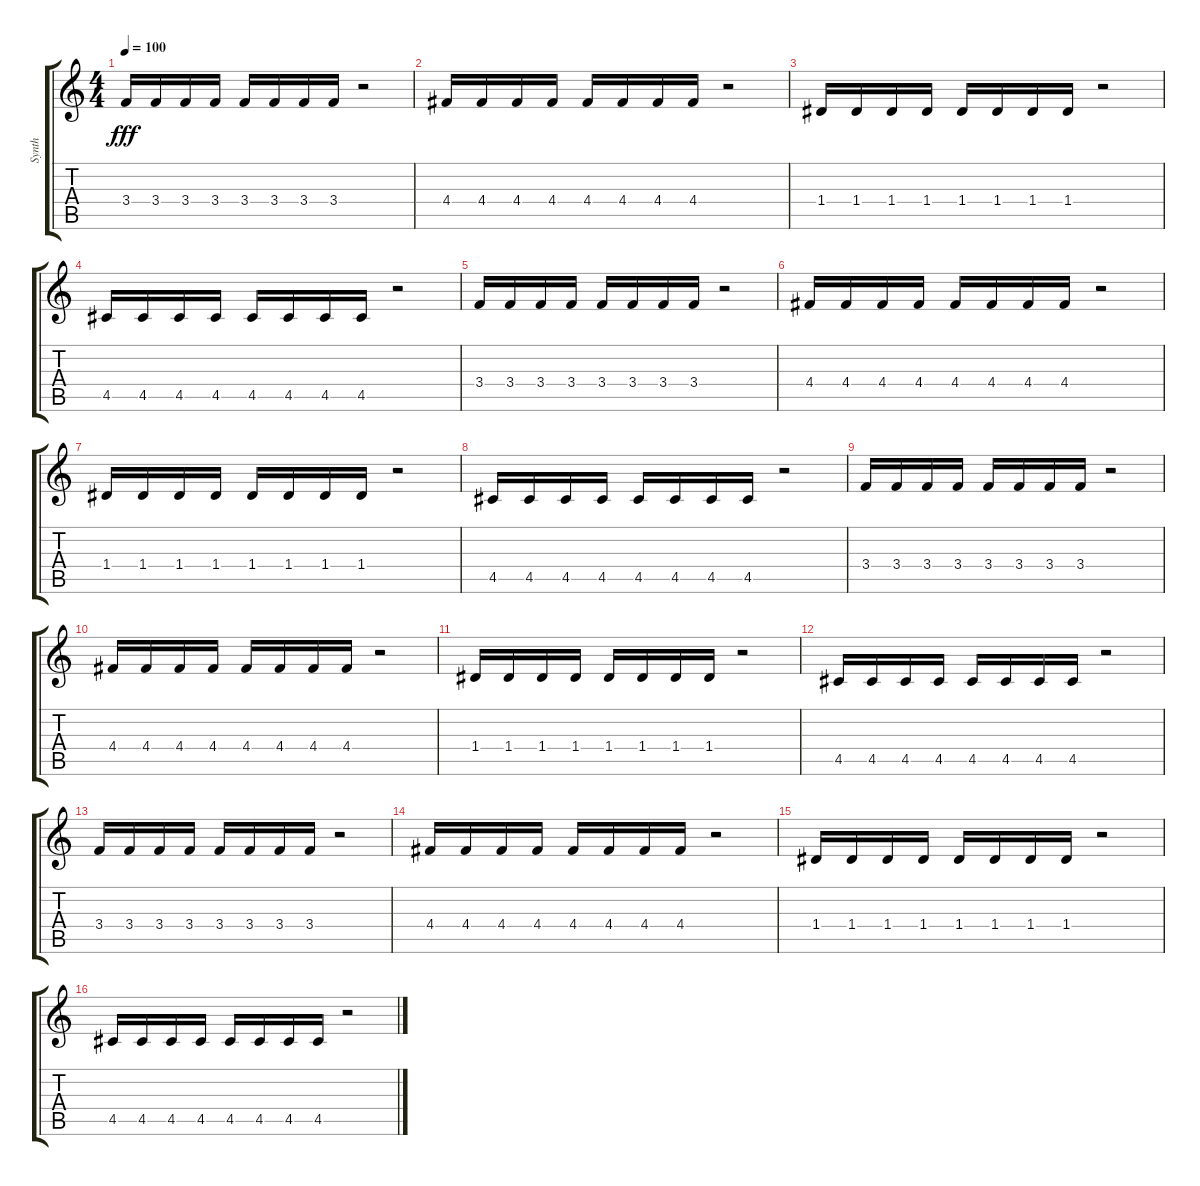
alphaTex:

\track ("Synth" "Synth") {instrument synthbass2}
\staff {score tabs}
\tuning (E4 B3 G3 D3 A2 E2) {hide}
\ts (4 4)
\tempo 100
\clef g2
\ks c
3.4.16{dy fff volume 10} 3.4.16{volume 10} 3.4.16{volume 8} 3.4.16{volume 8} 3.4.16{volume 6} 3.4.16{volume 5} 3.4.16{volume 3} 3.4.16{volume 3} r.2 |
4.4.16{volume 10} 4.4.16{volume 9} 4.4.16{volume 8} 4.4.16{volume 8} 4.4.16{volume 7} 4.4.16{volume 6} 4.4.16{volume 5} 4.4.16{volume 3} r.2 |
1.4.16{volume 9} 1.4.16{volume 8} 1.4.16{volume 8} 1.4.16{volume 8} 1.4.16{volume 6} 1.4.16{volume 5} 1.4.16{volume 4} 1.4.16{volume 3} r.2 |
4.5.16{volume 9} 4.5.16{volume 9} 4.5.16{volume 8} 4.5.16{volume 6} 4.5.16{volume 6} 4.5.16{volume 4} 4.5.16{volume 4} 4.5.16{volume 3} r.2 |
3.4.16{volume 10} 3.4.16{volume 10} 3.4.16{volume 8} 3.4.16{volume 8} 3.4.16{volume 6} 3.4.16{volume 5} 3.4.16{volume 3} 3.4.16{volume 3} r.2 |
4.4.16{volume 10} 4.4.16{volume 9} 4.4.16{volume 8} 4.4.16{volume 8} 4.4.16{volume 7} 4.4.16{volume 6} 4.4.16{volume 5} 4.4.16{volume 3} r.2 |
1.4.16{volume 9} 1.4.16{volume 8} 1.4.16{volume 8} 1.4.16{volume 8} 1.4.16{volume 6} 1.4.16{volume 5} 1.4.16{volume 4} 1.4.16{volume 3} r.2 |
4.5.16{volume 9} 4.5.16{volume 9} 4.5.16{volume 8} 4.5.16{volume 6} 4.5.16{volume 6} 4.5.16{volume 4} 4.5.16{volume 4} 4.5.16{volume 3} r.2 |
3.4.16{volume 7} 3.4.16{volume 6} 3.4.16{volume 6} 3.4.16{volume 6} 3.4.16{volume 6} 3.4.16{volume 5} 3.4.16{volume 4} 3.4.16{volume 4} r.2 |
4.4.16{volume 6} 4.4.16{volume 6} 4.4.16{volume 5} 4.4.16{volume 4} 4.4.16{volume 3} 4.4.16{volume 3} 4.4.16{volume 3} 4.4.16{volume 2} r.2 |
1.4.16{volume 5} 1.4.16{volume 5} 1.4.16{volume 4} 1.4.16{volume 4} 1.4.16{volume 3} 1.4.16{volume 3} 1.4.16{volume 2} 1.4.16{volume 2} r.2 |
4.5.16{volume 5} 4.5.16{volume 5} 4.5.16{volume 4} 4.5.16{volume 4} 4.5.16{volume 4} 4.5.16{volume 3} 4.5.16{volume 3} 4.5.16{volume 3} r.2 |
3.4.16{volume 4} 3.4.16{volume 4} 3.4.16{volume 3} 3.4.16{volume 3} 3.4.16{volume 2} 3.4.16{volume 2} 3.4.16{volume 2} 3.4.16{volume 2} r.2 |
4.4.16{volume 3} 4.4.16{volume 3} 4.4.16{volume 3} 4.4.16{volume 2} 4.4.16{volume 2} 4.4.16{volume 2} 4.4.16{volume 1} 4.4.16{volume 1} r.2 |
1.4.16{volume 2} 1.4.16{volume 2} 1.4.16{volume 2} 1.4.16{volume 2} 1.4.16{volume 1} 1.4.16{volume 1} 1.4.16{volume 1} 1.4.16{volume 1} r.2 |
4.5.16{volume 2} 4.5.16{volume 1} 4.5.16{volume 1} 4.5.16{volume 1} 4.5.16{volume 1} 4.5.16{volume 0} 4.5.16{volume 0} 4.5.16{volume 0} r.2
